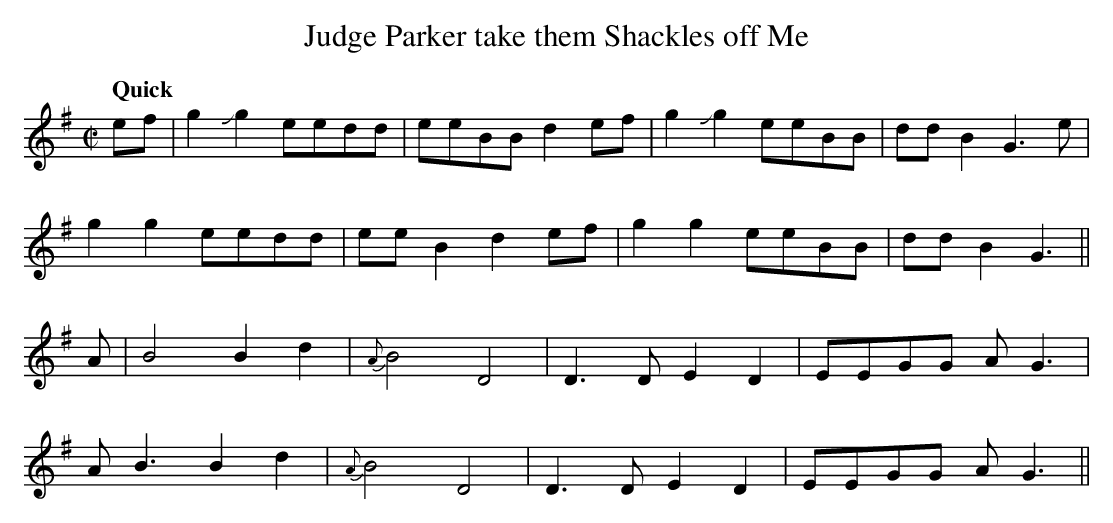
X:1
T:Judge Parker take them Shackles off Me
M:C|
L:1/8
Q:"Quick"
K:G
ef|g2 +slide+g2 eedd|eeBBd2ef|g2+slide+g2 eeBB|dd B2 G3 e|
g2g2 eedd|eeB2d2ef|g2g2 eeBB|dd B2 G3||
A-|B4 B2d2|{A} B4D4|D3D E2D2|EEGG AG3|
A-B3 B2d2|{A} B4D4|D3D E2D2|EEGG AG3||
